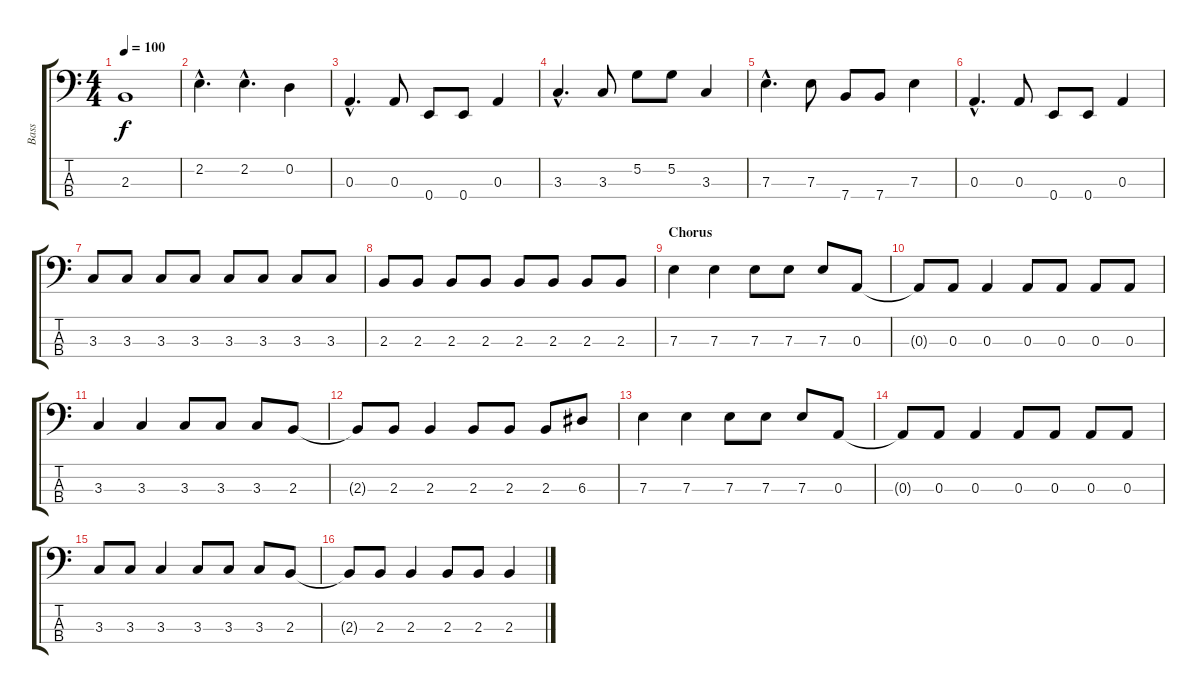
\track ("Bass" "Bass") {instrument electricbassfinger}
\staff {score tabs}
\tuning (G2 D2 A1 E1) {hide}
\ts (4 4)
\tempo 100
\clef f4
\ks c
2.3.1{dy f} |
2.2{hac}.4{d} 2.2{hac}.4{d} 0.2.4 |
0.3{hac}.4{d} 0.3.8 0.4.8 0.4.8 0.3.4 |
3.3{hac}.4{d} 3.3.8 5.2.8 5.2.8 3.3.4 |
7.3{hac}.4{d} 7.3.8 7.4.8 7.4.8 7.3.4 |
0.3{hac}.4{d} 0.3.8 0.4.8 0.4.8 0.3.4 |
3.3.8 3.3.8 3.3.8 3.3.8 3.3.8 3.3.8 3.3.8 3.3.8 |
2.3.8 2.3.8 2.3.8 2.3.8 2.3.8 2.3.8 2.3.8 2.3.8 |
\section ("" "Chorus")
7.3.4 7.3.4 7.3.8 7.3.8 7.3.8 0.3.8 |
0.3{t}.8 0.3.8 0.3.4 0.3.8 0.3.8 0.3.8 0.3.8 |
3.3.4 3.3.4 3.3.8 3.3.8 3.3.8 2.3.8 |
2.3{t}.8 2.3.8 2.3.4 2.3.8 2.3.8 2.3.8 6.3.8 |
7.3.4 7.3.4 7.3.8 7.3.8 7.3.8 0.3.8 |
0.3{t}.8 0.3.8 0.3.4 0.3.8 0.3.8 0.3.8 0.3.8 |
3.3.8 3.3.8 3.3.4 3.3.8 3.3.8 3.3.8 2.3.8 |
2.3{t}.8 2.3.8 2.3.4 2.3.8 2.3.8 2.3.4
